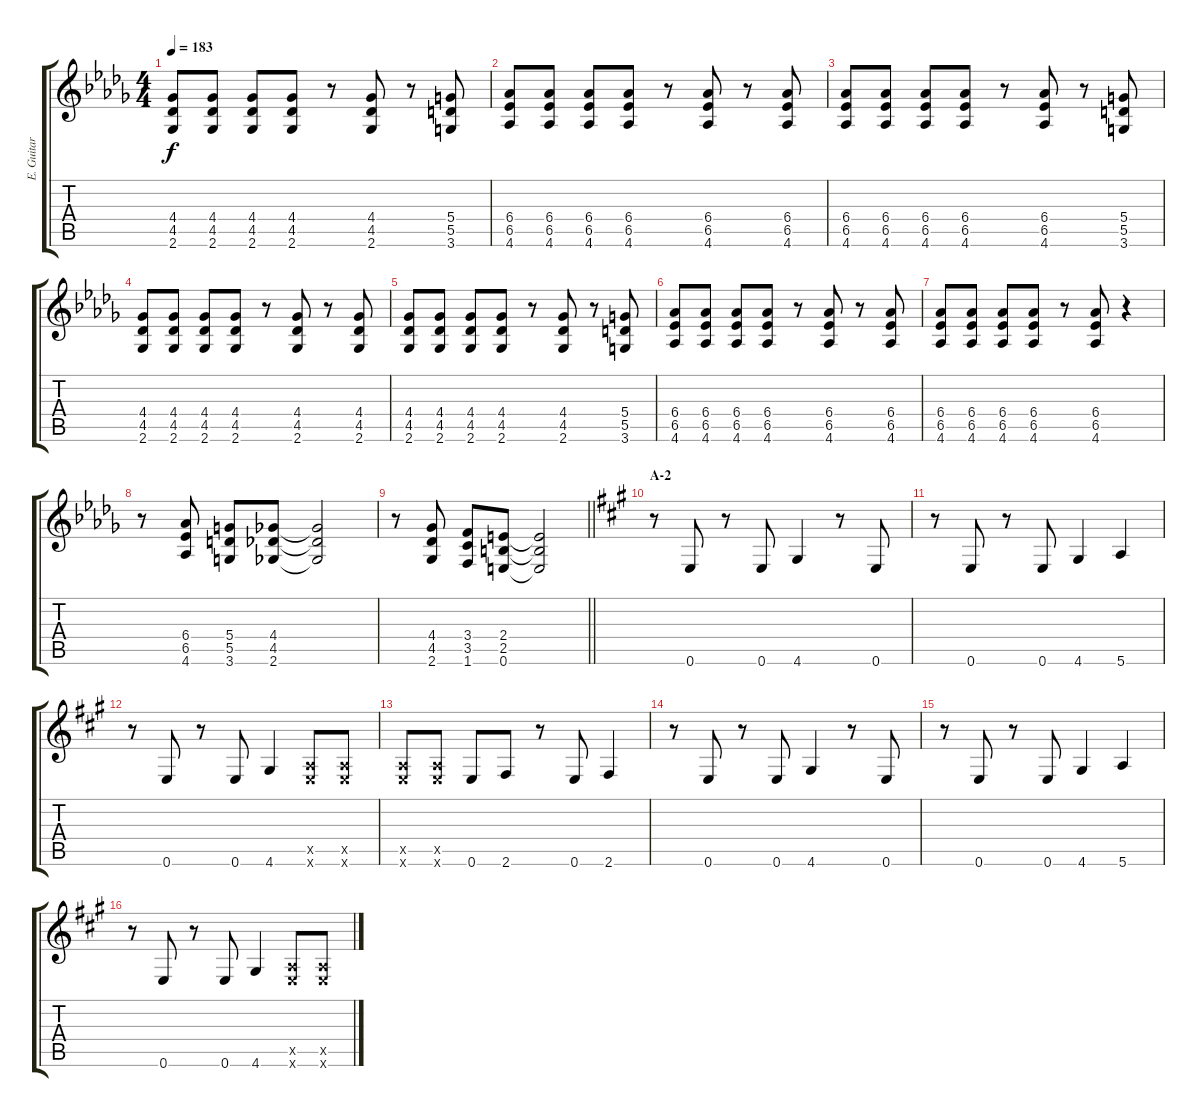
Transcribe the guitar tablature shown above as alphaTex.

\track ("E. Guitar I" "E. Guitar ") {instrument overdrivenguitar}
\staff {score tabs}
\tuning (E4 B3 G3 D3 A2 E2) {hide}
\ts (4 4)
\tempo 183
\clef g2
\ks db
(4.4 4.5 2.6).8{dy f} (4.4 4.5 2.6).8 (4.4 4.5 2.6).8 (4.4 4.5 2.6).8 r.8 (4.4 4.5 2.6).8 r.8 (5.4 5.5 3.6).8 |
(6.4 6.5 4.6).8 (6.4 6.5 4.6).8 (6.4 6.5 4.6).8 (6.4 6.5 4.6).8 r.8 (6.4 6.5 4.6).8 r.8 (6.4 6.5 4.6).8 |
(6.4 6.5 4.6).8 (6.4 6.5 4.6).8 (6.4 6.5 4.6).8 (6.4 6.5 4.6).8 r.8 (6.4 6.5 4.6).8 r.8 (5.4 5.5 3.6).8 |
(4.4 4.5 2.6).8 (4.4 4.5 2.6).8 (4.4 4.5 2.6).8 (4.4 4.5 2.6).8 r.8 (4.4 4.5 2.6).8 r.8 (4.4 4.5 2.6).8 |
(4.4 4.5 2.6).8 (4.4 4.5 2.6).8 (4.4 4.5 2.6).8 (4.4 4.5 2.6).8 r.8 (4.4 4.5 2.6).8 r.8 (5.4 5.5 3.6).8 |
(6.4 6.5 4.6).8 (6.4 6.5 4.6).8 (6.4 6.5 4.6).8 (6.4 6.5 4.6).8 r.8 (6.4 6.5 4.6).8 r.8 (6.4 6.5 4.6).8 |
(6.4 6.5 4.6).8 (6.4 6.5 4.6).8 (6.4 6.5 4.6).8 (6.4 6.5 4.6).8 r.8 (6.4 6.5 4.6).8 r.4 |
r.8 (6.4 6.5 4.6).8 (5.4 5.5 3.6).8 (4.4 4.5 2.6).8 (4.4{t} 4.5{t} 2.6{t}).2 |
\barLineRight lightlight
r.8 (4.4 4.5 2.6).8 (3.4 3.5 1.6).8 (2.4 2.5 0.6).8 (2.4{t} 2.5{t} 0.6{t}).2 |
\section ("" "A-2")
\ks a
r.8 0.6.8 r.8 0.6.8 4.6.4 r.8 0.6.8 |
r.8 0.6.8 r.8 0.6.8 4.6.4 5.6.4 |
r.8 0.6.8 r.8 0.6.8 4.6.4 (0.5{x} 0.6{x}).8 (0.5{x} 0.6{x}).8 |
(0.5{x} 0.6{x}).8 (0.5{x} 0.6{x}).8 0.6.8 2.6.8 r.8 0.6.8 2.6.4 |
r.8 0.6.8 r.8 0.6.8 4.6.4 r.8 0.6.8 |
r.8 0.6.8 r.8 0.6.8 4.6.4 5.6.4 |
r.8 0.6.8 r.8 0.6.8 4.6.4 (0.5{x} 0.6{x}).8 (0.5{x} 0.6{x}).8
